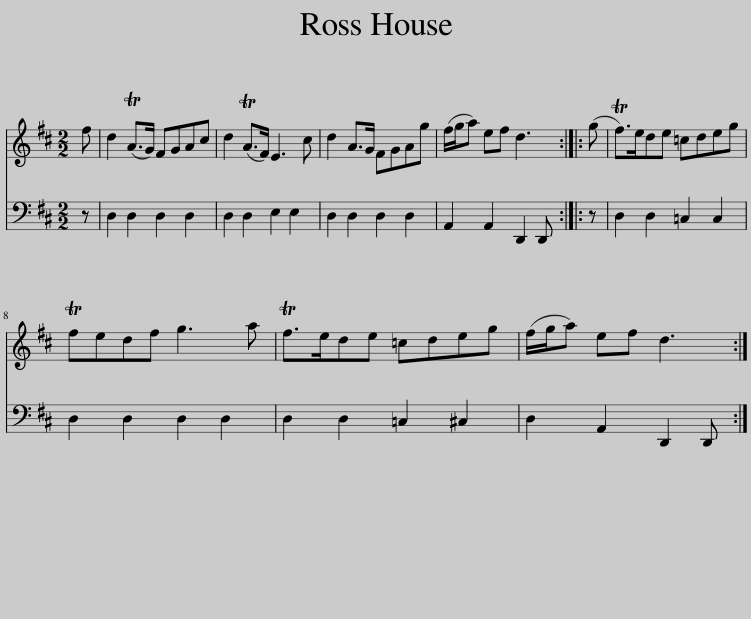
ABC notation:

X:1
%%score 1 2
L:1/8
M:2/2
I:linebreak $
K:D
V:1 treble
V:2 bass
V:1
 f | d2 (TA>G) FGAc | d2 (TA>F) E3 c | d2 A>G FGAg | (f/g/a) ef d3 :: %5
 (g | Tf>)ede =cdeg |$ Tfedf g3 a | Tf>ede =cdeg | (f/g/a) ef d3 :| %10
V:2
 z | D,2 D,2 D,2 D,2 | D,2 D,2 E,2 E,2 | D,2 D,2 D,2 D,2 | A,,2 A,,2 D,,2 D,, :: %5
 z | D,2 D,2 =C,2 C,2 |$ D,2 D,2 D,2 D,2 | D,2 D,2 =C,2 ^C,2 | D,2 A,,2 D,,2 D,, :| %10
